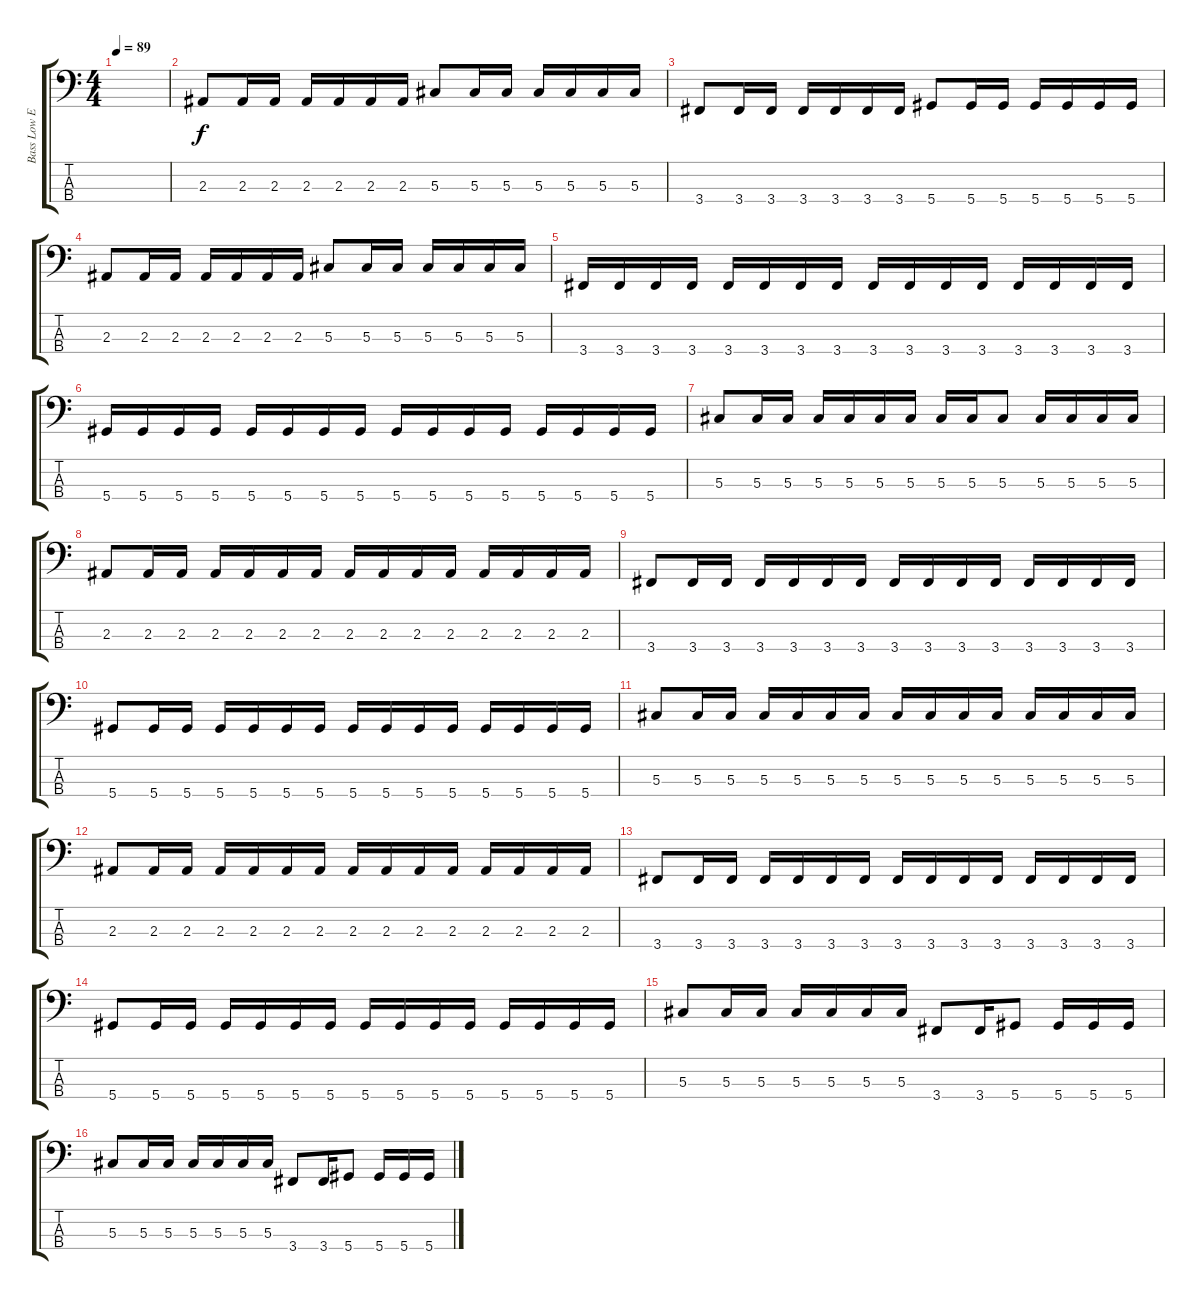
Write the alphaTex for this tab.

\track ("Bass Low End" "Bass Low E") {instrument electricbassfinger}
\staff {score tabs}
\tuning (Gb2 Db2 Ab1 Eb1) {hide}
\ts (4 4)
\tempo 89
\clef f4
\ks c
|
2.3.8 2.3.16 2.3.16 2.3.16 2.3.16 2.3.16 2.3.16 5.3.8 5.3.16 5.3.16 5.3.16 5.3.16 5.3.16 5.3.16 |
3.4.8 3.4.16 3.4.16 3.4.16 3.4.16 3.4.16 3.4.16 5.4.8 5.4.16 5.4.16 5.4.16 5.4.16 5.4.16 5.4.16 |
2.3.8 2.3.16 2.3.16 2.3.16 2.3.16 2.3.16 2.3.16 5.3.8 5.3.16 5.3.16 5.3.16 5.3.16 5.3.16 5.3.16 |
3.4.16 3.4.16 3.4.16 3.4.16 3.4.16 3.4.16 3.4.16 3.4.16 3.4.16 3.4.16 3.4.16 3.4.16 3.4.16 3.4.16 3.4.16 3.4.16 |
5.4.16 5.4.16 5.4.16 5.4.16 5.4.16 5.4.16 5.4.16 5.4.16 5.4.16 5.4.16 5.4.16 5.4.16 5.4.16 5.4.16 5.4.16 5.4.16 |
5.3.8 5.3.16 5.3.16 5.3.16 5.3.16 5.3.16 5.3.16 5.3.16 5.3.16 5.3.8 5.3.16 5.3.16 5.3.16 5.3.16 |
2.3.8 2.3.16 2.3.16 2.3.16 2.3.16 2.3.16 2.3.16 2.3.16 2.3.16 2.3.16 2.3.16 2.3.16 2.3.16 2.3.16 2.3.16 |
3.4.8 3.4.16 3.4.16 3.4.16 3.4.16 3.4.16 3.4.16 3.4.16 3.4.16 3.4.16 3.4.16 3.4.16 3.4.16 3.4.16 3.4.16 |
5.4.8 5.4.16 5.4.16 5.4.16 5.4.16 5.4.16 5.4.16 5.4.16 5.4.16 5.4.16 5.4.16 5.4.16 5.4.16 5.4.16 5.4.16 |
5.3.8 5.3.16 5.3.16 5.3.16 5.3.16 5.3.16 5.3.16 5.3.16 5.3.16 5.3.16 5.3.16 5.3.16 5.3.16 5.3.16 5.3.16 |
2.3.8 2.3.16 2.3.16 2.3.16 2.3.16 2.3.16 2.3.16 2.3.16 2.3.16 2.3.16 2.3.16 2.3.16 2.3.16 2.3.16 2.3.16 |
3.4.8 3.4.16 3.4.16 3.4.16 3.4.16 3.4.16 3.4.16 3.4.16 3.4.16 3.4.16 3.4.16 3.4.16 3.4.16 3.4.16 3.4.16 |
5.4.8 5.4.16 5.4.16 5.4.16 5.4.16 5.4.16 5.4.16 5.4.16 5.4.16 5.4.16 5.4.16 5.4.16 5.4.16 5.4.16 5.4.16 |
5.3.8 5.3.16 5.3.16 5.3.16 5.3.16 5.3.16 5.3.16 3.4.8 3.4.16 5.4.8 5.4.16 5.4.16 5.4.16 |
5.3.8 5.3.16 5.3.16 5.3.16 5.3.16 5.3.16 5.3.16 3.4.8 3.4.16 5.4.8 5.4.16 5.4.16 5.4.16
